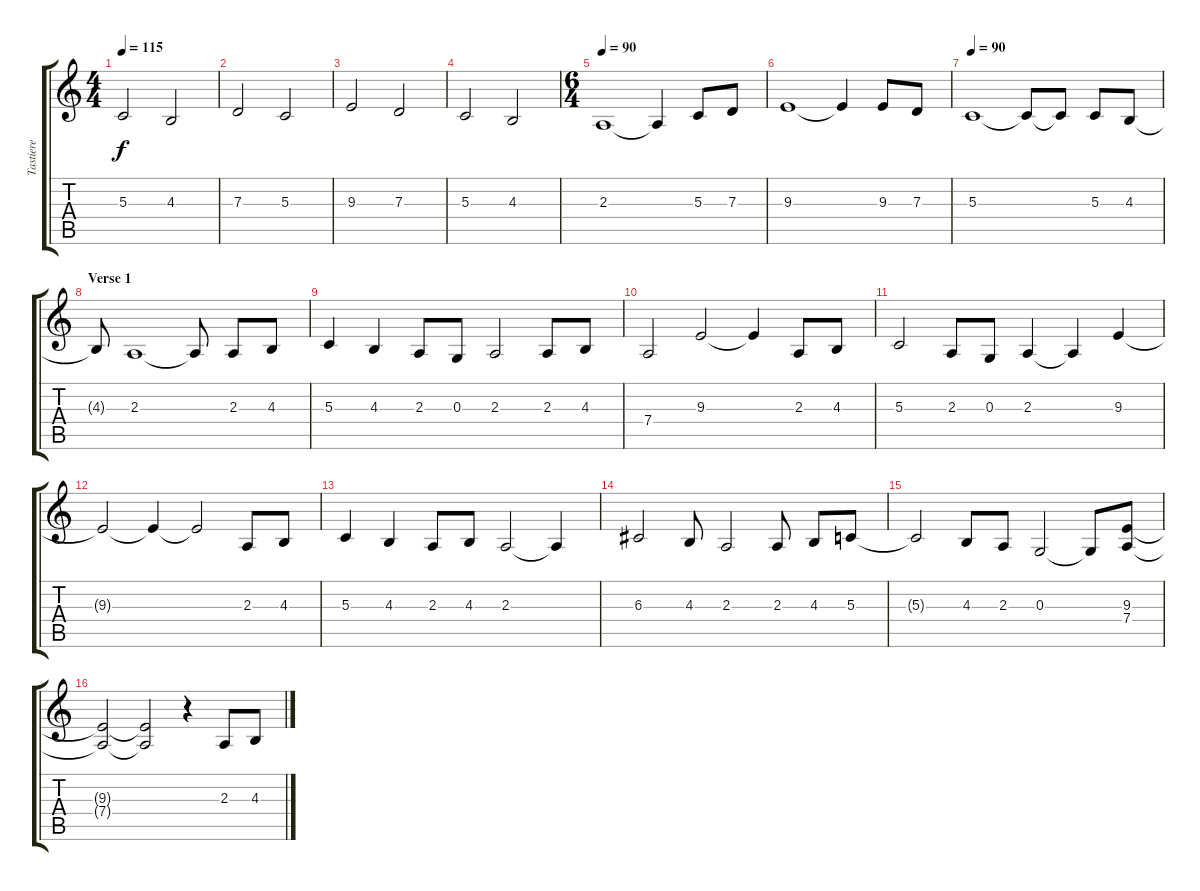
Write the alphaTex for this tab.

\track ("Tastiere" "Tastiere") {instrument stringensemble2}
\staff {score tabs}
\tuning (E4 B3 G3 D3 A2 E2) {hide}
\ts (4 4)
\tempo 115
\clef g2
\ks c
5.3.2{dy f} 4.3.2 |
7.3.2 5.3.2 |
9.3.2 7.3.2 |
5.3.2 4.3.2 |
\ts (6 4)
\tempo 95
\tempo 90
2.3.1 2.3{t}.4 5.3.8 7.3.8 |
9.3.1 9.3{t}.4 9.3.8 7.3.8 |
\tempo 90
5.3.1 5.3{t}.8 5.3{t}.8 5.3.8 4.3.8 |
\section ("" "Verse 1")
4.3{t}.8 2.3.1 2.3{t}.8 2.3.8 4.3.8 |
5.3.4 4.3.4 2.3.8 0.3.8 2.3.2 2.3.8 4.3.8 |
7.4.2 9.3.2 9.3{t}.4 2.3.8 4.3.8 |
5.3.2 2.3.8 0.3.8 2.3.4 2.3{t}.4 9.3.4 |
9.3{t}.2 9.3{t}.4 9.3{t}.2 2.3.8 4.3.8 |
5.3.4 4.3.4 2.3.8 4.3.8 2.3.2 2.3{t}.4 |
6.3.2 4.3.8 2.3.2 2.3.8 4.3.8 5.3.8 |
5.3{t}.2 4.3.8 2.3.8 0.3.2 0.3{t}.8 (9.3 7.4).8 |
(9.3{t} 7.4{t}).2 (9.3{t} 7.4{t}).2 r.4 2.3.8 4.3.8
